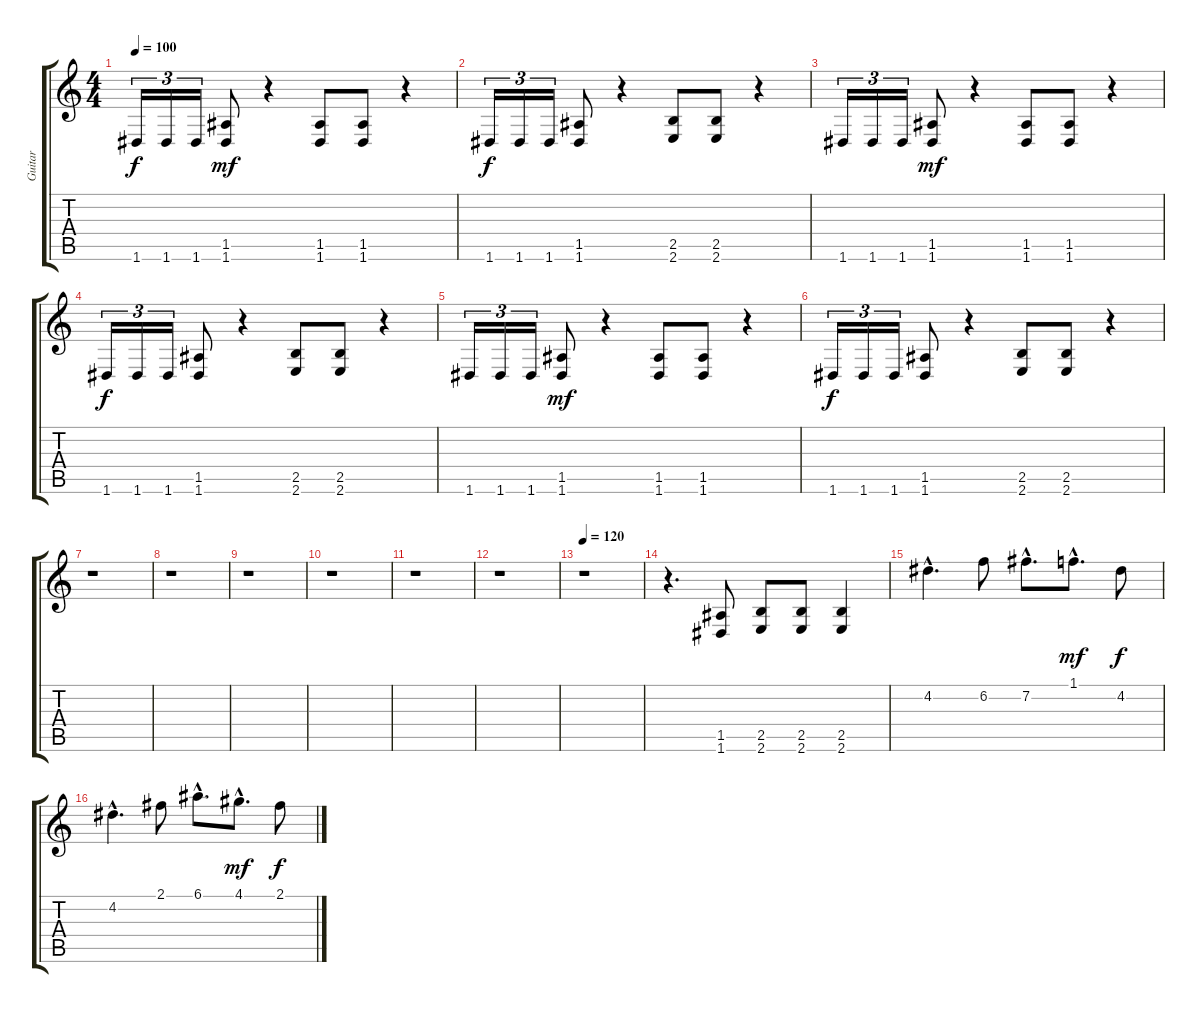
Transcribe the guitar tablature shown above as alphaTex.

\track ("Guitar" "Guitar") {instrument overdrivenguitar}
\staff {score tabs}
\tuning (E4 B3 G3 D3 A2 D2) {hide}
\ts (4 4)
\tempo 100
\clef g2
\ks c
1.6.16{tu (3 2) dy f} 1.6.16{tu (3 2)} 1.6.16{tu (3 2)} (1.5 1.6).8{dy mf} r.4 (1.5 1.6).8 (1.5 1.6).8 r.4 |
1.6.16{tu (3 2) dy f} 1.6.16{tu (3 2)} 1.6.16{tu (3 2)} (1.5 1.6).8 r.4 (2.5 2.6).8 (2.5 2.6).8 r.4 |
1.6.16{tu (3 2)} 1.6.16{tu (3 2)} 1.6.16{tu (3 2)} (1.5 1.6).8{dy mf} r.4 (1.5 1.6).8 (1.5 1.6).8 r.4 |
1.6.16{tu (3 2) dy f} 1.6.16{tu (3 2)} 1.6.16{tu (3 2)} (1.5 1.6).8 r.4 (2.5 2.6).8 (2.5 2.6).8 r.4 |
1.6.16{tu (3 2) volume 16} 1.6.16{tu (3 2)} 1.6.16{tu (3 2) volume 15} (1.5 1.6).8{dy mf volume 15} r.4 (1.5 1.6).8{volume 13} (1.5 1.6).8{volume 12} r.4 |
1.6.16{tu (3 2) dy f volume 10} 1.6.16{tu (3 2)} 1.6.16{tu (3 2) volume 10} (1.5 1.6).8{volume 10} r.4 (2.5 2.6).8{volume 8} (2.5 2.6).8{volume 7} r.4 |
r.1 |
r.1 |
r.1 |
r.1 |
r.1 |
r.1 |
\tempo 120
r.1 |
r.4{d} (1.5 1.6).8{volume 15} (2.5 2.6).8 (2.5 2.6).8 (2.5 2.6).4 |
4.2{hac}.4{d} 6.2.8 7.2{hac}.8{d} 1.1{hac}.8{d dy mf} 4.2.8{dy f} |
4.2{hac}.4{d} 2.1.8 6.1{hac}.8{d} 4.1{hac}.8{d dy mf} 2.1.8{dy f}
